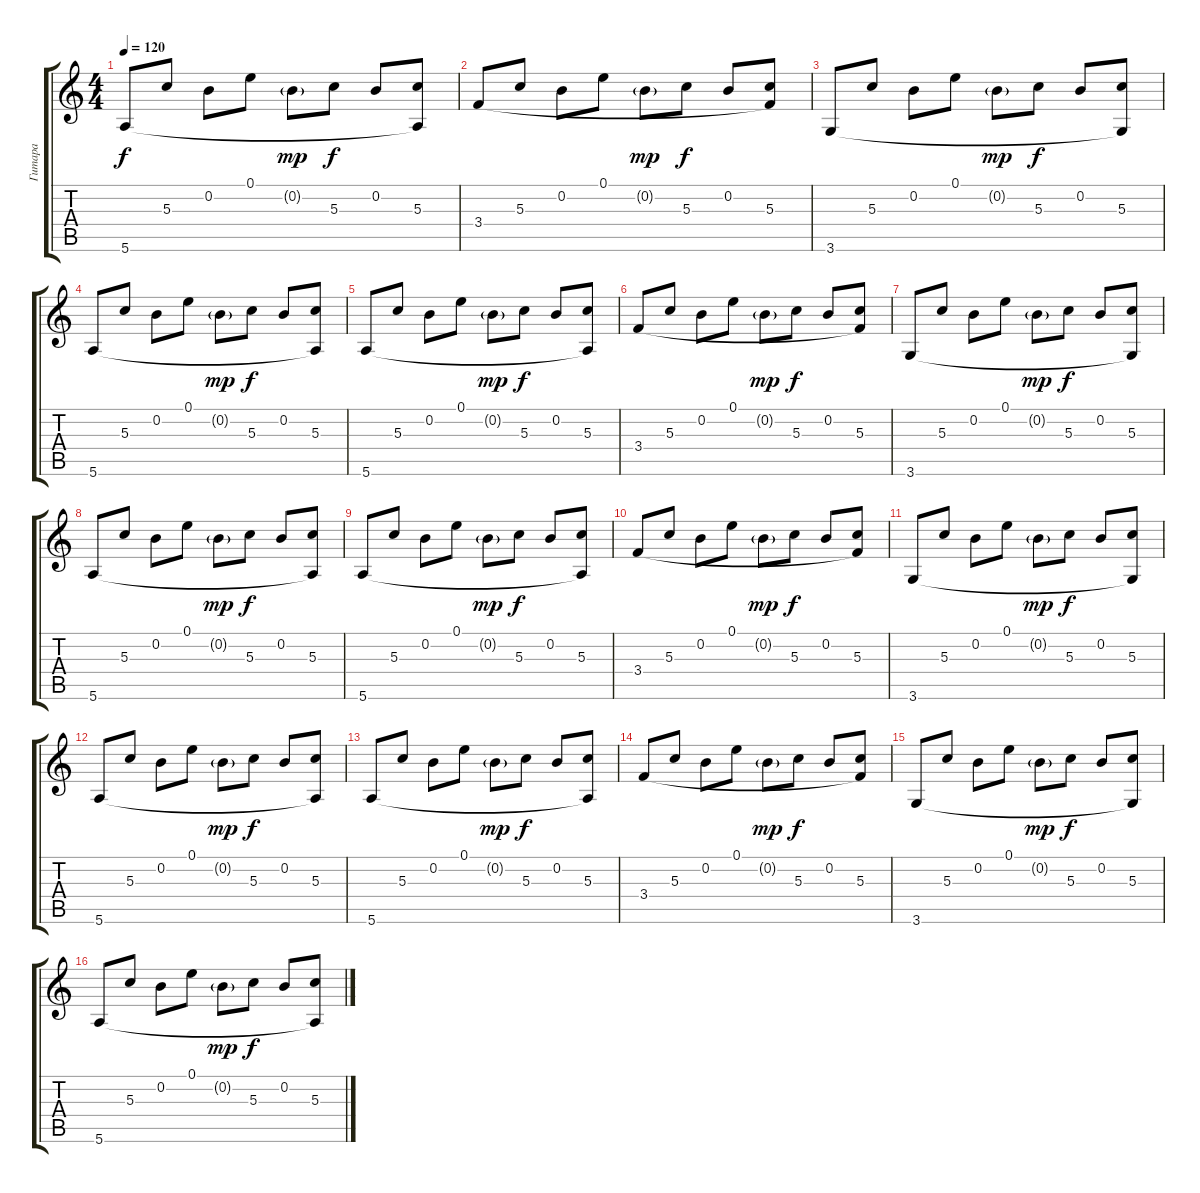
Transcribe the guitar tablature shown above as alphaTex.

\track ("Гитара" "Гитара") {instrument acousticguitarsteel}
\staff {score tabs}
\tuning (E4 B3 G3 D3 A2 E2) {hide}
\ts (4 4)
\tempo 120
\clef g2
\ks c
5.6.8{dy f} 5.3.8 0.2.8 0.1.8 0.2{g}.8{dy mp} 5.3.8{dy f} 0.2.8 (5.3 5.6{t}).8 |
3.4.8 5.3.8 0.2.8 0.1.8 0.2{g}.8{dy mp} 5.3.8{dy f} 0.2.8 (5.3 3.4{t}).8 |
3.6.8 5.3.8 0.2.8 0.1.8 0.2{g}.8{dy mp} 5.3.8{dy f} 0.2.8 (5.3 3.6{t}).8 |
5.6.8 5.3.8 0.2.8 0.1.8 0.2{g}.8{dy mp} 5.3.8{dy f} 0.2.8 (5.3 5.6{t}).8 |
5.6.8 5.3.8 0.2.8 0.1.8 0.2{g}.8{dy mp} 5.3.8{dy f} 0.2.8 (5.3 5.6{t}).8 |
3.4.8 5.3.8 0.2.8 0.1.8 0.2{g}.8{dy mp} 5.3.8{dy f} 0.2.8 (5.3 3.4{t}).8 |
3.6.8 5.3.8 0.2.8 0.1.8 0.2{g}.8{dy mp} 5.3.8{dy f} 0.2.8 (5.3 3.6{t}).8 |
5.6.8 5.3.8 0.2.8 0.1.8 0.2{g}.8{dy mp} 5.3.8{dy f} 0.2.8 (5.3 5.6{t}).8 |
5.6.8 5.3.8 0.2.8 0.1.8 0.2{g}.8{dy mp} 5.3.8{dy f} 0.2.8 (5.3 5.6{t}).8 |
3.4.8 5.3.8 0.2.8 0.1.8 0.2{g}.8{dy mp} 5.3.8{dy f} 0.2.8 (5.3 3.4{t}).8 |
3.6.8 5.3.8 0.2.8 0.1.8 0.2{g}.8{dy mp} 5.3.8{dy f} 0.2.8 (5.3 3.6{t}).8 |
5.6.8 5.3.8 0.2.8 0.1.8 0.2{g}.8{dy mp} 5.3.8{dy f} 0.2.8 (5.3 5.6{t}).8 |
5.6.8 5.3.8 0.2.8 0.1.8 0.2{g}.8{dy mp} 5.3.8{dy f} 0.2.8 (5.3 5.6{t}).8 |
3.4.8 5.3.8 0.2.8 0.1.8 0.2{g}.8{dy mp} 5.3.8{dy f} 0.2.8 (5.3 3.4{t}).8 |
3.6.8 5.3.8 0.2.8 0.1.8 0.2{g}.8{dy mp} 5.3.8{dy f} 0.2.8 (5.3 3.6{t}).8 |
5.6.8 5.3.8 0.2.8 0.1.8 0.2{g}.8{dy mp} 5.3.8{dy f} 0.2.8 (5.3 5.6{t}).8
